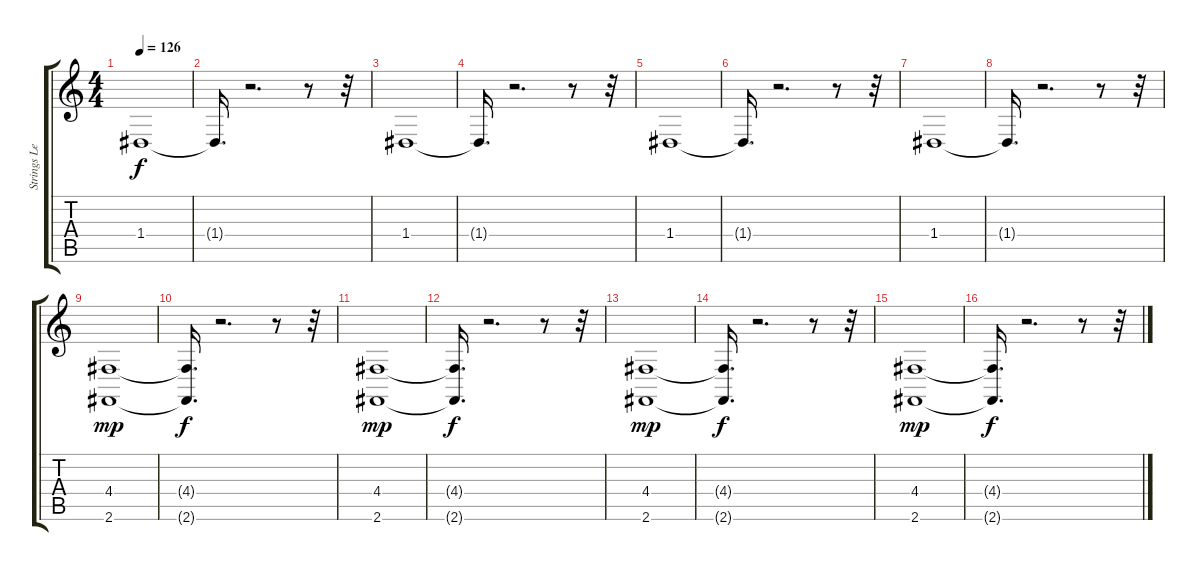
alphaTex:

\track ("Strings Left" "Strings Le") {instrument stringensemble1}
\staff {score tabs}
\tuning (E4 B3 G3 D3 A2 E2) {hide}
\ts (4 4)
\tempo 126
\clef g2
\ks c
1.4.1{dy f volume 11} |
1.4{t}.16{d} r.2{d} r.8 r.32 |
1.4.1{volume 11} |
1.4{t}.16{d} r.2{d} r.8 r.32 |
1.4.1{volume 11} |
1.4{t}.16{d} r.2{d} r.8 r.32 |
1.4.1{volume 11} |
1.4{t}.16{d} r.2{d} r.8 r.32 |
(4.4 2.6).1{dy mp volume 11} |
(4.4{t} 2.6{t}).16{d dy f} r.2{d} r.8 r.32 |
(4.4 2.6).1{dy mp volume 11} |
(4.4{t} 2.6{t}).16{d dy f} r.2{d} r.8 r.32 |
(4.4 2.6).1{dy mp volume 11} |
(4.4{t} 2.6{t}).16{d dy f} r.2{d} r.8 r.32 |
(4.4 2.6).1{dy mp volume 11} |
(4.4{t} 2.6{t}).16{d dy f} r.2{d} r.8 r.32
